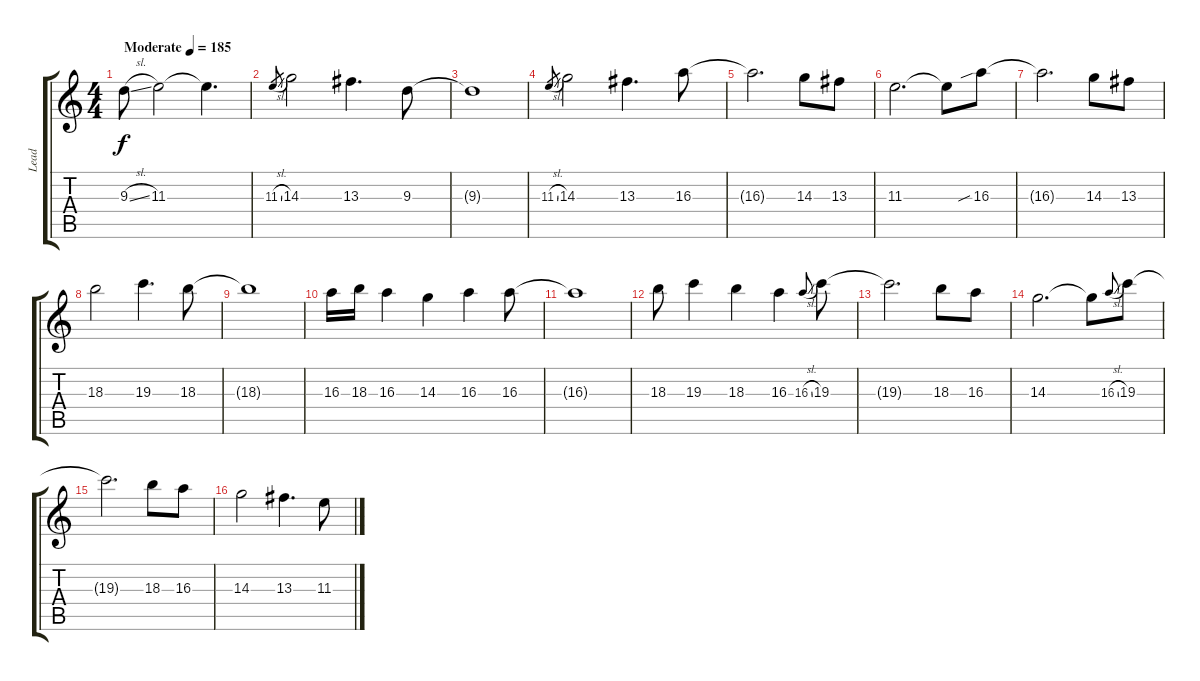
\track ("Lead" "Lead") {instrument distortionguitar}
\staff {score tabs}
\tuning (D4 A3 F3 C3 G2 C2) {hide}
\ts (4 4)
\tempo (185 "Moderate")
\clef g2
\ks c
9.3{sl}.8{dy f instrument distortionguitar} 11.3.2 11.3{t}.4{d} |
11.3{sl}.8{gr} 14.3.2 13.3.4{d} 9.3.8 |
9.3{t}.1 |
11.3{sl}.8{gr} 14.3.2 13.3.4{d} 16.3.8 |
16.3{t}.2{d} 14.3.8 13.3.8 |
11.3.2{d} 11.3{t}.8 16.3{sib}.8 |
16.3{t}.2{d} 14.3.8 13.3.8 |
18.3.2 19.3.4{d} 18.3.8 |
18.3{t}.1 |
16.3.16 18.3.16 16.3.4 14.3.4 16.3.4 16.3.8 |
16.3{t}.1 |
18.3.8 19.3.4 18.3.4 16.3.4 16.3{sl}.8{gr onbeat} 19.3.8 |
19.3{t}.2{d} 18.3.8 16.3.8 |
14.3.2{d} 14.3{t}.8 16.3{sl}.8{gr onbeat} 19.3.8 |
19.3{t}.2{d} 18.3.8 16.3.8 |
14.3.2 13.3.4{d} 11.3.8
